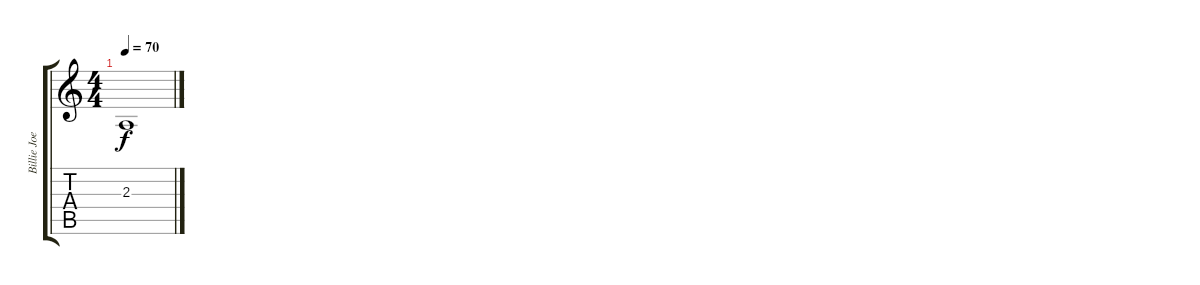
\track ("Billie Joe Armstrong (Vocals)" "Billie Joe") {instrument altosax}
\staff {score tabs}
\tuning (E4 B3 G3 D3 A2 E2) {hide}
\ts (4 4)
\tempo 70
\clef g2
\ks c
2.3{t}.1{dy f volume 0}
